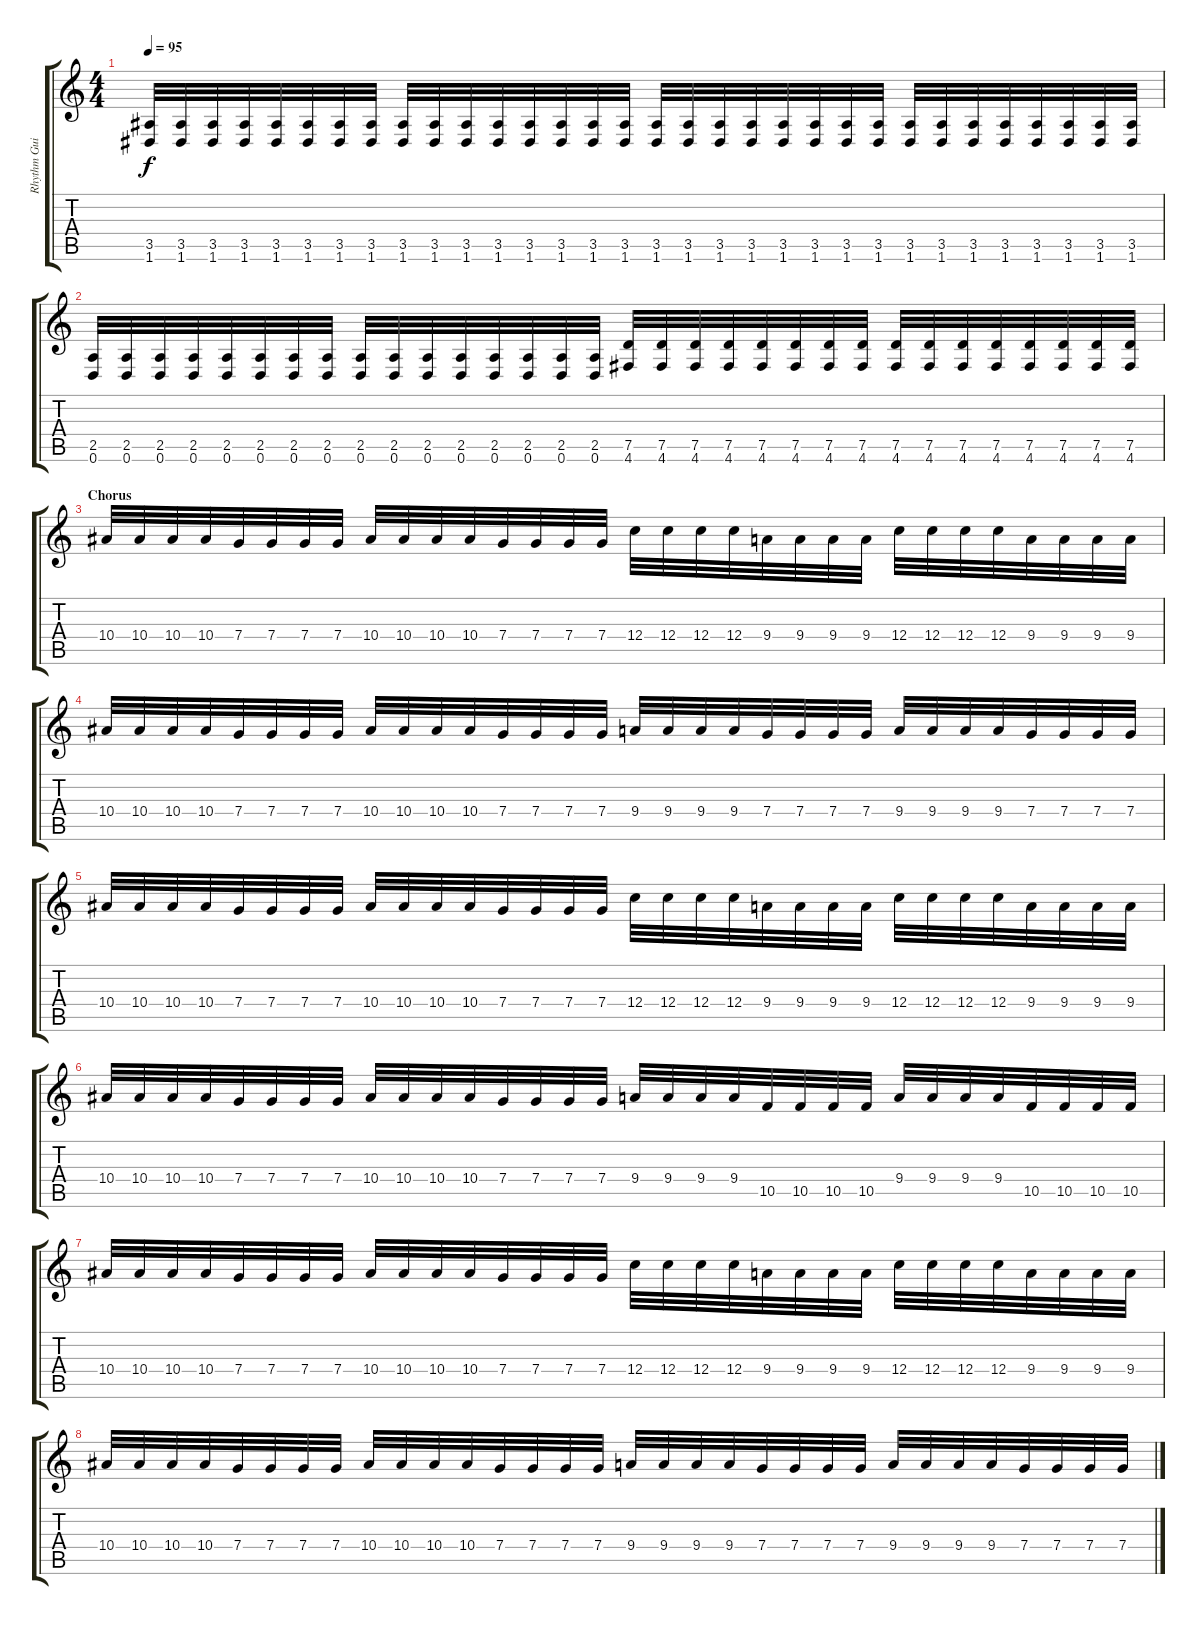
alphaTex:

\track ("Rhythm Guitar" "Rhythm Gui") {instrument overdrivenguitar}
\staff {score tabs}
\tuning (D4 A3 F3 C3 G2 D2) {hide}
\ts (4 4)
\tempo 95
\clef g2
\ks c
(3.5 1.6).32{dy f} (3.5 1.6).32 (3.5 1.6).32 (3.5 1.6).32 (3.5 1.6).32 (3.5 1.6).32 (3.5 1.6).32 (3.5 1.6).32 (3.5 1.6).32 (3.5 1.6).32 (3.5 1.6).32 (3.5 1.6).32 (3.5 1.6).32 (3.5 1.6).32 (3.5 1.6).32 (3.5 1.6).32 (3.5 1.6).32 (3.5 1.6).32 (3.5 1.6).32 (3.5 1.6).32 (3.5 1.6).32 (3.5 1.6).32 (3.5 1.6).32 (3.5 1.6).32 (3.5 1.6).32 (3.5 1.6).32 (3.5 1.6).32 (3.5 1.6).32 (3.5 1.6).32 (3.5 1.6).32 (3.5 1.6).32 (3.5 1.6).32 |
(2.5 0.6).32 (2.5 0.6).32 (2.5 0.6).32 (2.5 0.6).32 (2.5 0.6).32 (2.5 0.6).32 (2.5 0.6).32 (2.5 0.6).32 (2.5 0.6).32 (2.5 0.6).32 (2.5 0.6).32 (2.5 0.6).32 (2.5 0.6).32 (2.5 0.6).32 (2.5 0.6).32 (2.5 0.6).32 (7.5 4.6).32 (7.5 4.6).32 (7.5 4.6).32 (7.5 4.6).32 (7.5 4.6).32 (7.5 4.6).32 (7.5 4.6).32 (7.5 4.6).32 (7.5 4.6).32 (7.5 4.6).32 (7.5 4.6).32 (7.5 4.6).32 (7.5 4.6).32 (7.5 4.6).32 (7.5 4.6).32 (7.5 4.6).32 |
\section ("" "Chorus")
10.4.32 10.4.32 10.4.32 10.4.32 7.4.32 7.4.32 7.4.32 7.4.32 10.4.32 10.4.32 10.4.32 10.4.32 7.4.32 7.4.32 7.4.32 7.4.32 12.4.32 12.4.32 12.4.32 12.4.32 9.4.32 9.4.32 9.4.32 9.4.32 12.4.32 12.4.32 12.4.32 12.4.32 9.4.32 9.4.32 9.4.32 9.4.32 |
10.4.32 10.4.32 10.4.32 10.4.32 7.4.32 7.4.32 7.4.32 7.4.32 10.4.32 10.4.32 10.4.32 10.4.32 7.4.32 7.4.32 7.4.32 7.4.32 9.4.32 9.4.32 9.4.32 9.4.32 7.4.32 7.4.32 7.4.32 7.4.32 9.4.32 9.4.32 9.4.32 9.4.32 7.4.32 7.4.32 7.4.32 7.4.32 |
10.4.32 10.4.32 10.4.32 10.4.32 7.4.32 7.4.32 7.4.32 7.4.32 10.4.32 10.4.32 10.4.32 10.4.32 7.4.32 7.4.32 7.4.32 7.4.32 12.4.32 12.4.32 12.4.32 12.4.32 9.4.32 9.4.32 9.4.32 9.4.32 12.4.32 12.4.32 12.4.32 12.4.32 9.4.32 9.4.32 9.4.32 9.4.32 |
10.4.32 10.4.32 10.4.32 10.4.32 7.4.32 7.4.32 7.4.32 7.4.32 10.4.32 10.4.32 10.4.32 10.4.32 7.4.32 7.4.32 7.4.32 7.4.32 9.4.32 9.4.32 9.4.32 9.4.32 10.5.32 10.5.32 10.5.32 10.5.32 9.4.32 9.4.32 9.4.32 9.4.32 10.5.32 10.5.32 10.5.32 10.5.32 |
10.4.32 10.4.32 10.4.32 10.4.32 7.4.32 7.4.32 7.4.32 7.4.32 10.4.32 10.4.32 10.4.32 10.4.32 7.4.32 7.4.32 7.4.32 7.4.32 12.4.32 12.4.32 12.4.32 12.4.32 9.4.32 9.4.32 9.4.32 9.4.32 12.4.32 12.4.32 12.4.32 12.4.32 9.4.32 9.4.32 9.4.32 9.4.32 |
10.4.32 10.4.32 10.4.32 10.4.32 7.4.32 7.4.32 7.4.32 7.4.32 10.4.32 10.4.32 10.4.32 10.4.32 7.4.32 7.4.32 7.4.32 7.4.32 9.4.32 9.4.32 9.4.32 9.4.32 7.4.32 7.4.32 7.4.32 7.4.32 9.4.32 9.4.32 9.4.32 9.4.32 7.4.32 7.4.32 7.4.32 7.4.32
